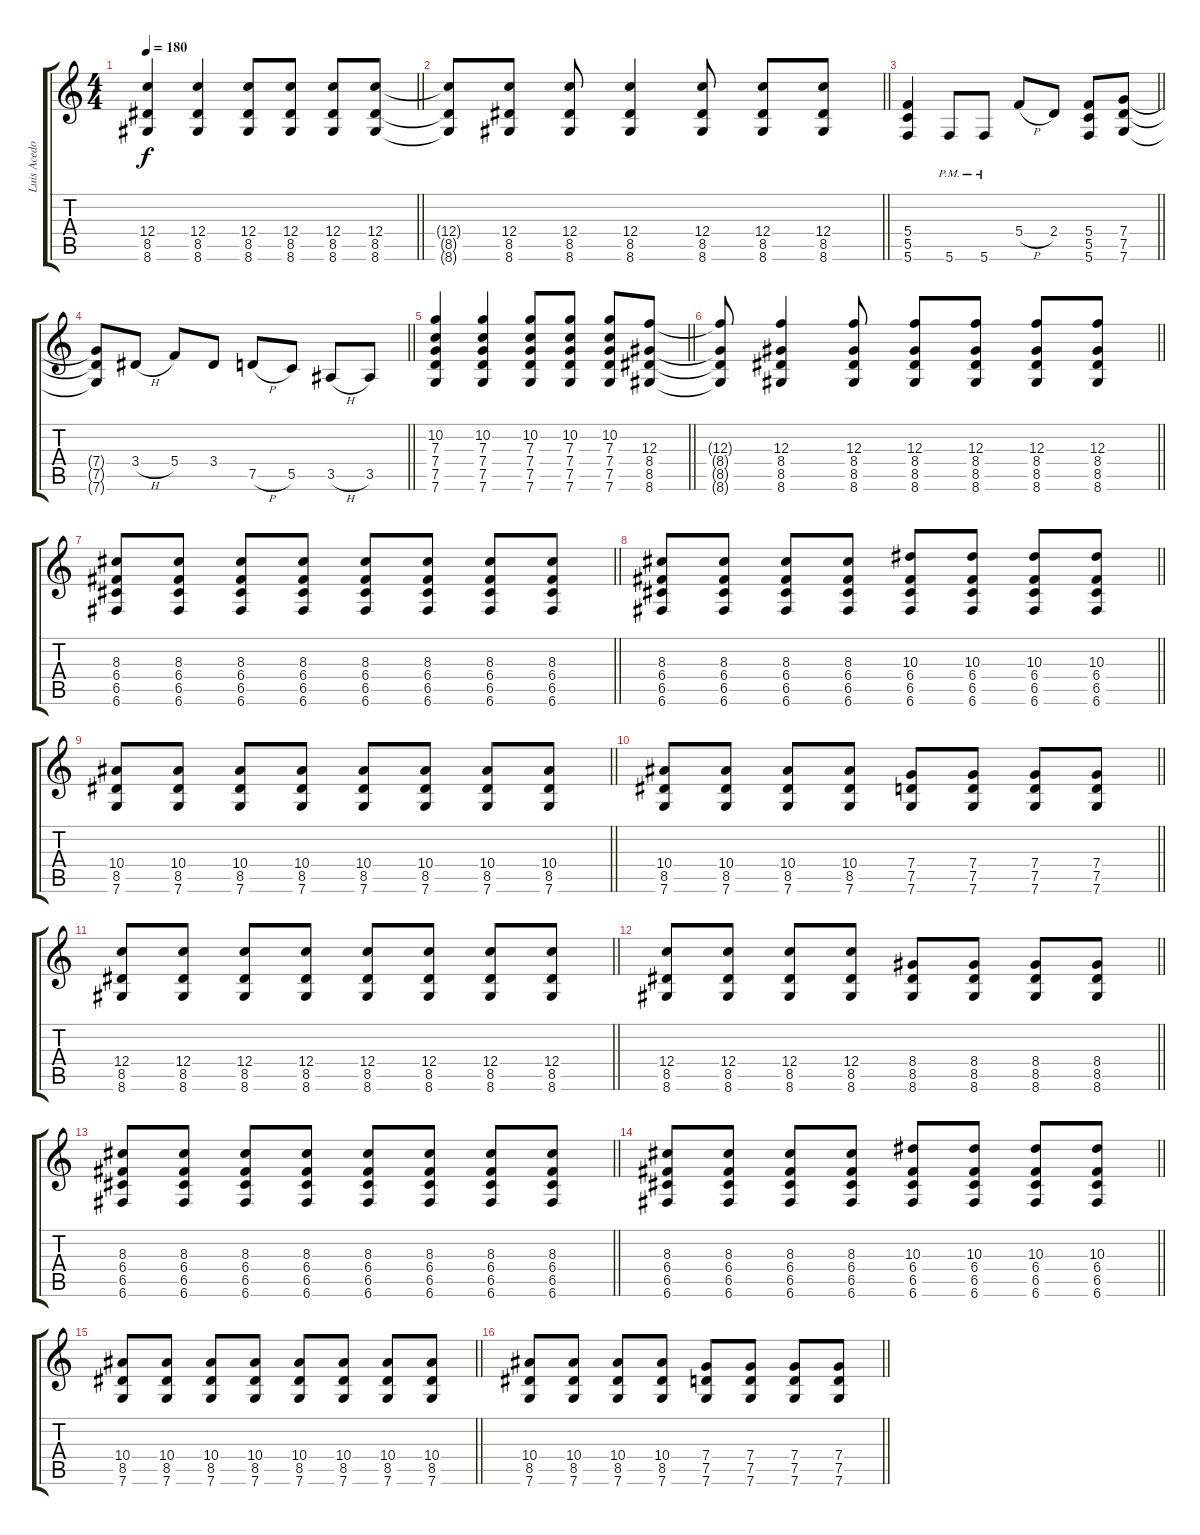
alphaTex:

\track ("Luis Acedo" "Luis Acedo") {instrument distortionguitar}
\staff {score tabs}
\tuning (D4 A3 F3 C3 G2 C2) {hide}
\ts (4 4)
\tempo 180
\clef g2
\barLineRight lightlight
\ks c
(12.4 8.5 8.6).4{dy f} (12.4 8.5 8.6).4 (12.4 8.5 8.6).8 (12.4 8.5 8.6).8 (12.4 8.5 8.6).8 (12.4 8.5 8.6).8 |
\barLineRight lightlight
(12.4{t} 8.5{t} 8.6{t}).8 (12.4 8.5 8.6).8 (12.4 8.5 8.6).8 (12.4 8.5 8.6).4 (12.4 8.5 8.6).8 (12.4 8.5 8.6).8 (12.4 8.5 8.6).8 |
\barLineRight lightlight
(5.4 5.5 5.6).4 5.6{pm}.8 5.6{pm}.8 5.4{h}.8 2.4.8 (5.4 5.5 5.6).8 (7.4 7.5 7.6).8 |
\barLineRight lightlight
(7.4{t} 7.5{t} 7.6{t}).8 3.4{h}.8 5.4.8 3.4.8 7.5{h}.8 5.5.8 3.5{h}.8 3.5.8 |
\barLineRight lightlight
(10.2 7.3 7.4 7.5 7.6).4 (10.2 7.3 7.4 7.5 7.6).4 (10.2 7.3 7.4 7.5 7.6).8 (10.2 7.3 7.4 7.5 7.6).8 (10.2 7.3 7.4 7.5 7.6).8 (12.3 8.4 8.5 8.6).8 |
\barLineRight lightlight
(12.3{t} 8.4{t} 8.5{t} 8.6{t}).8 (12.3 8.4 8.5 8.6).4 (12.3 8.4 8.5 8.6).8 (12.3 8.4 8.5 8.6).8 (12.3 8.4 8.5 8.6).8 (12.3 8.4 8.5 8.6).8 (12.3 8.4 8.5 8.6).8 |
\section ("" "")
\barLineRight lightlight
(8.3 6.4 6.5 6.6).8 (8.3 6.4 6.5 6.6).8 (8.3 6.4 6.5 6.6).8 (8.3 6.4 6.5 6.6).8 (8.3 6.4 6.5 6.6).8 (8.3 6.4 6.5 6.6).8 (8.3 6.4 6.5 6.6).8 (8.3 6.4 6.5 6.6).8 |
\section ("" "")
\barLineRight lightlight
(8.3 6.4 6.5 6.6).8 (8.3 6.4 6.5 6.6).8 (8.3 6.4 6.5 6.6).8 (8.3 6.4 6.5 6.6).8 (10.3 6.4 6.5 6.6).8 (10.3 6.4 6.5 6.6).8 (10.3 6.4 6.5 6.6).8 (10.3 6.4 6.5 6.6).8 |
\barLineRight lightlight
(10.4 8.5 7.6).8 (10.4 8.5 7.6).8 (10.4 8.5 7.6).8 (10.4 8.5 7.6).8 (10.4 8.5 7.6).8 (10.4 8.5 7.6).8 (10.4 8.5 7.6).8 (10.4 8.5 7.6).8 |
\barLineRight lightlight
(10.4 8.5 7.6).8 (10.4 8.5 7.6).8 (10.4 8.5 7.6).8 (10.4 8.5 7.6).8 (7.4 7.5 7.6).8 (7.4 7.5 7.6).8 (7.4 7.5 7.6).8 (7.4 7.5 7.6).8 |
\barLineRight lightlight
(12.4 8.5 8.6).8 (12.4 8.5 8.6).8 (12.4 8.5 8.6).8 (12.4 8.5 8.6).8 (12.4 8.5 8.6).8 (12.4 8.5 8.6).8 (12.4 8.5 8.6).8 (12.4 8.5 8.6).8 |
\barLineRight lightlight
(12.4 8.5 8.6).8 (12.4 8.5 8.6).8 (12.4 8.5 8.6).8 (12.4 8.5 8.6).8 (8.4 8.5 8.6).8 (8.4 8.5 8.6).8 (8.4 8.5 8.6).8 (8.4 8.5 8.6).8 |
\barLineRight lightlight
(8.3 6.4 6.5 6.6).8 (8.3 6.4 6.5 6.6).8 (8.3 6.4 6.5 6.6).8 (8.3 6.4 6.5 6.6).8 (8.3 6.4 6.5 6.6).8 (8.3 6.4 6.5 6.6).8 (8.3 6.4 6.5 6.6).8 (8.3 6.4 6.5 6.6).8 |
\barLineRight lightlight
(8.3 6.4 6.5 6.6).8 (8.3 6.4 6.5 6.6).8 (8.3 6.4 6.5 6.6).8 (8.3 6.4 6.5 6.6).8 (10.3 6.4 6.5 6.6).8 (10.3 6.4 6.5 6.6).8 (10.3 6.4 6.5 6.6).8 (10.3 6.4 6.5 6.6).8 |
\barLineRight lightlight
(10.4 8.5 7.6).8 (10.4 8.5 7.6).8 (10.4 8.5 7.6).8 (10.4 8.5 7.6).8 (10.4 8.5 7.6).8 (10.4 8.5 7.6).8 (10.4 8.5 7.6).8 (10.4 8.5 7.6).8 |
\barLineRight lightlight
(10.4 8.5 7.6).8 (10.4 8.5 7.6).8 (10.4 8.5 7.6).8 (10.4 8.5 7.6).8 (7.4 7.5 7.6).8 (7.4 7.5 7.6).8 (7.4 7.5 7.6).8 (7.4 7.5 7.6).8
